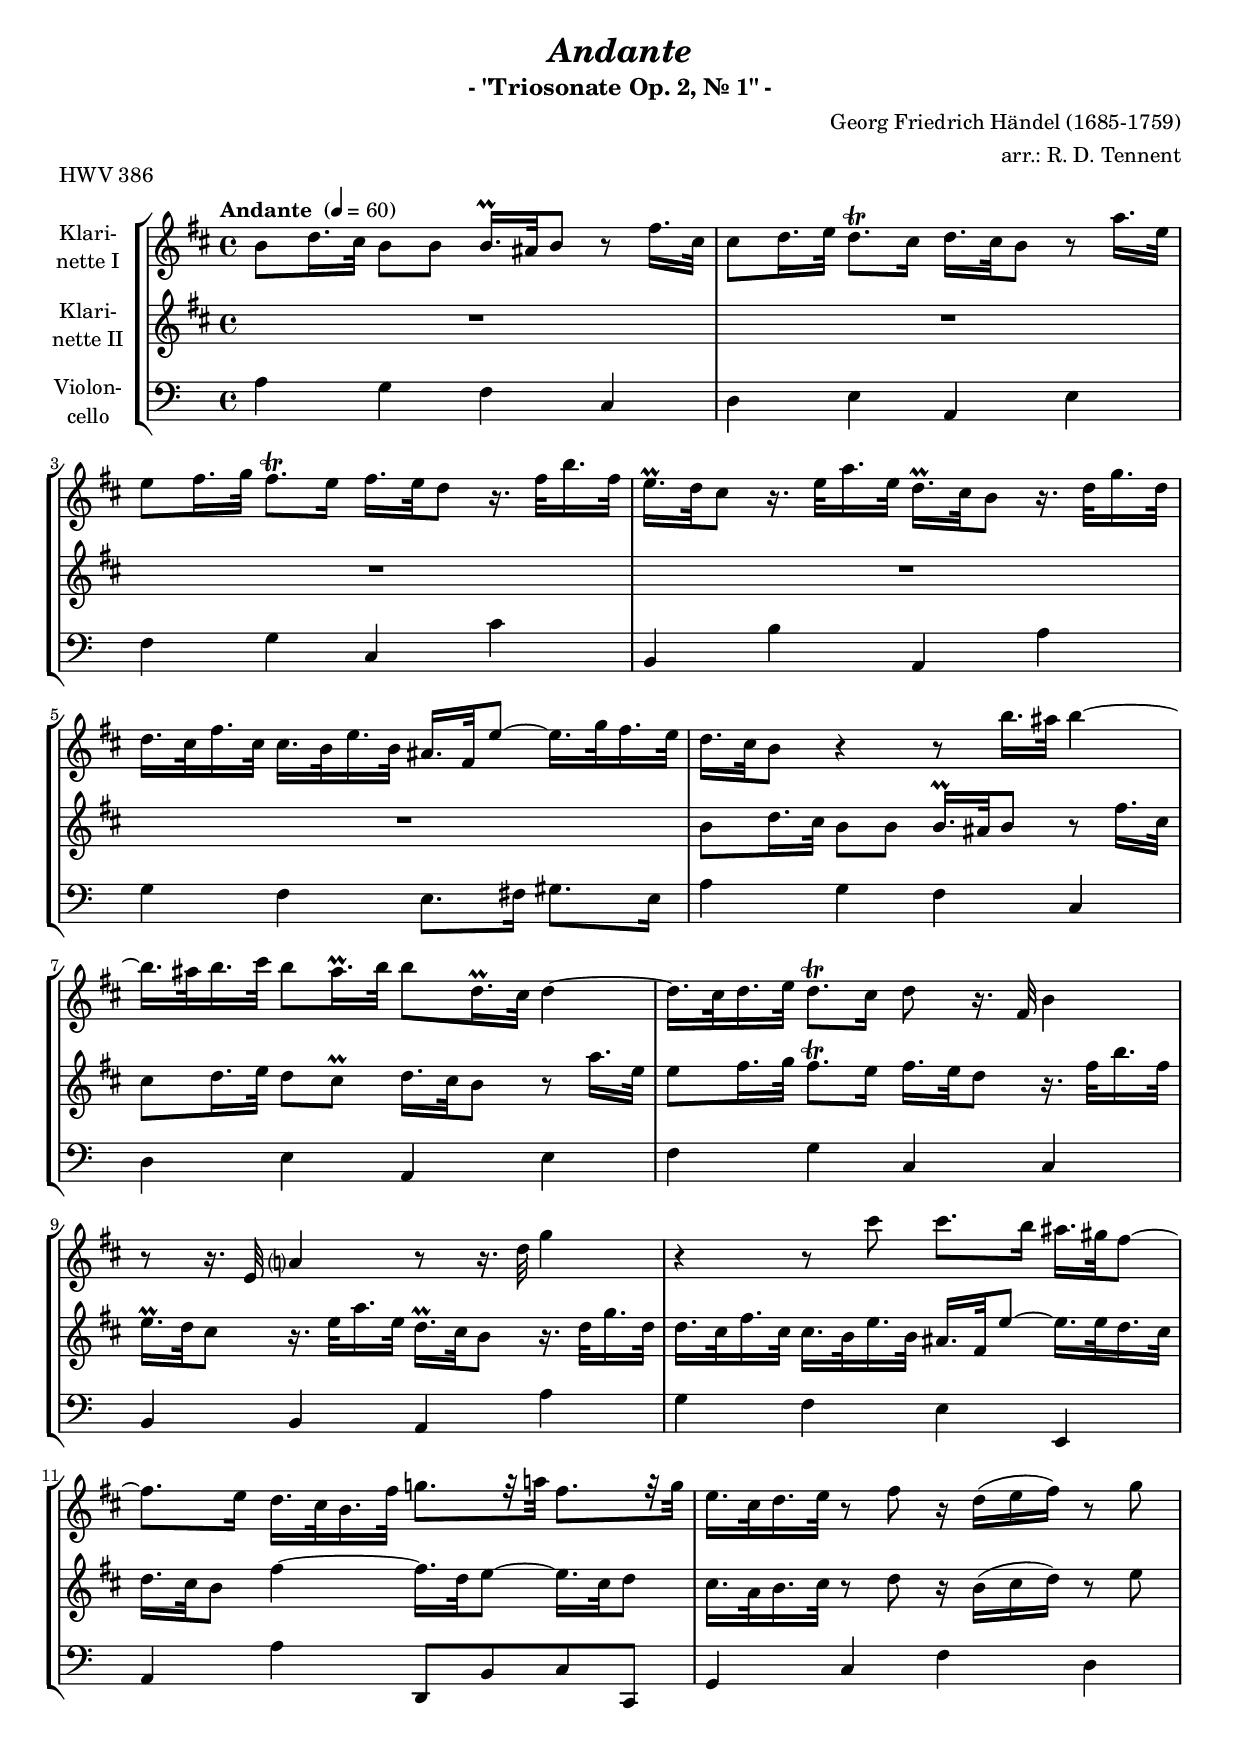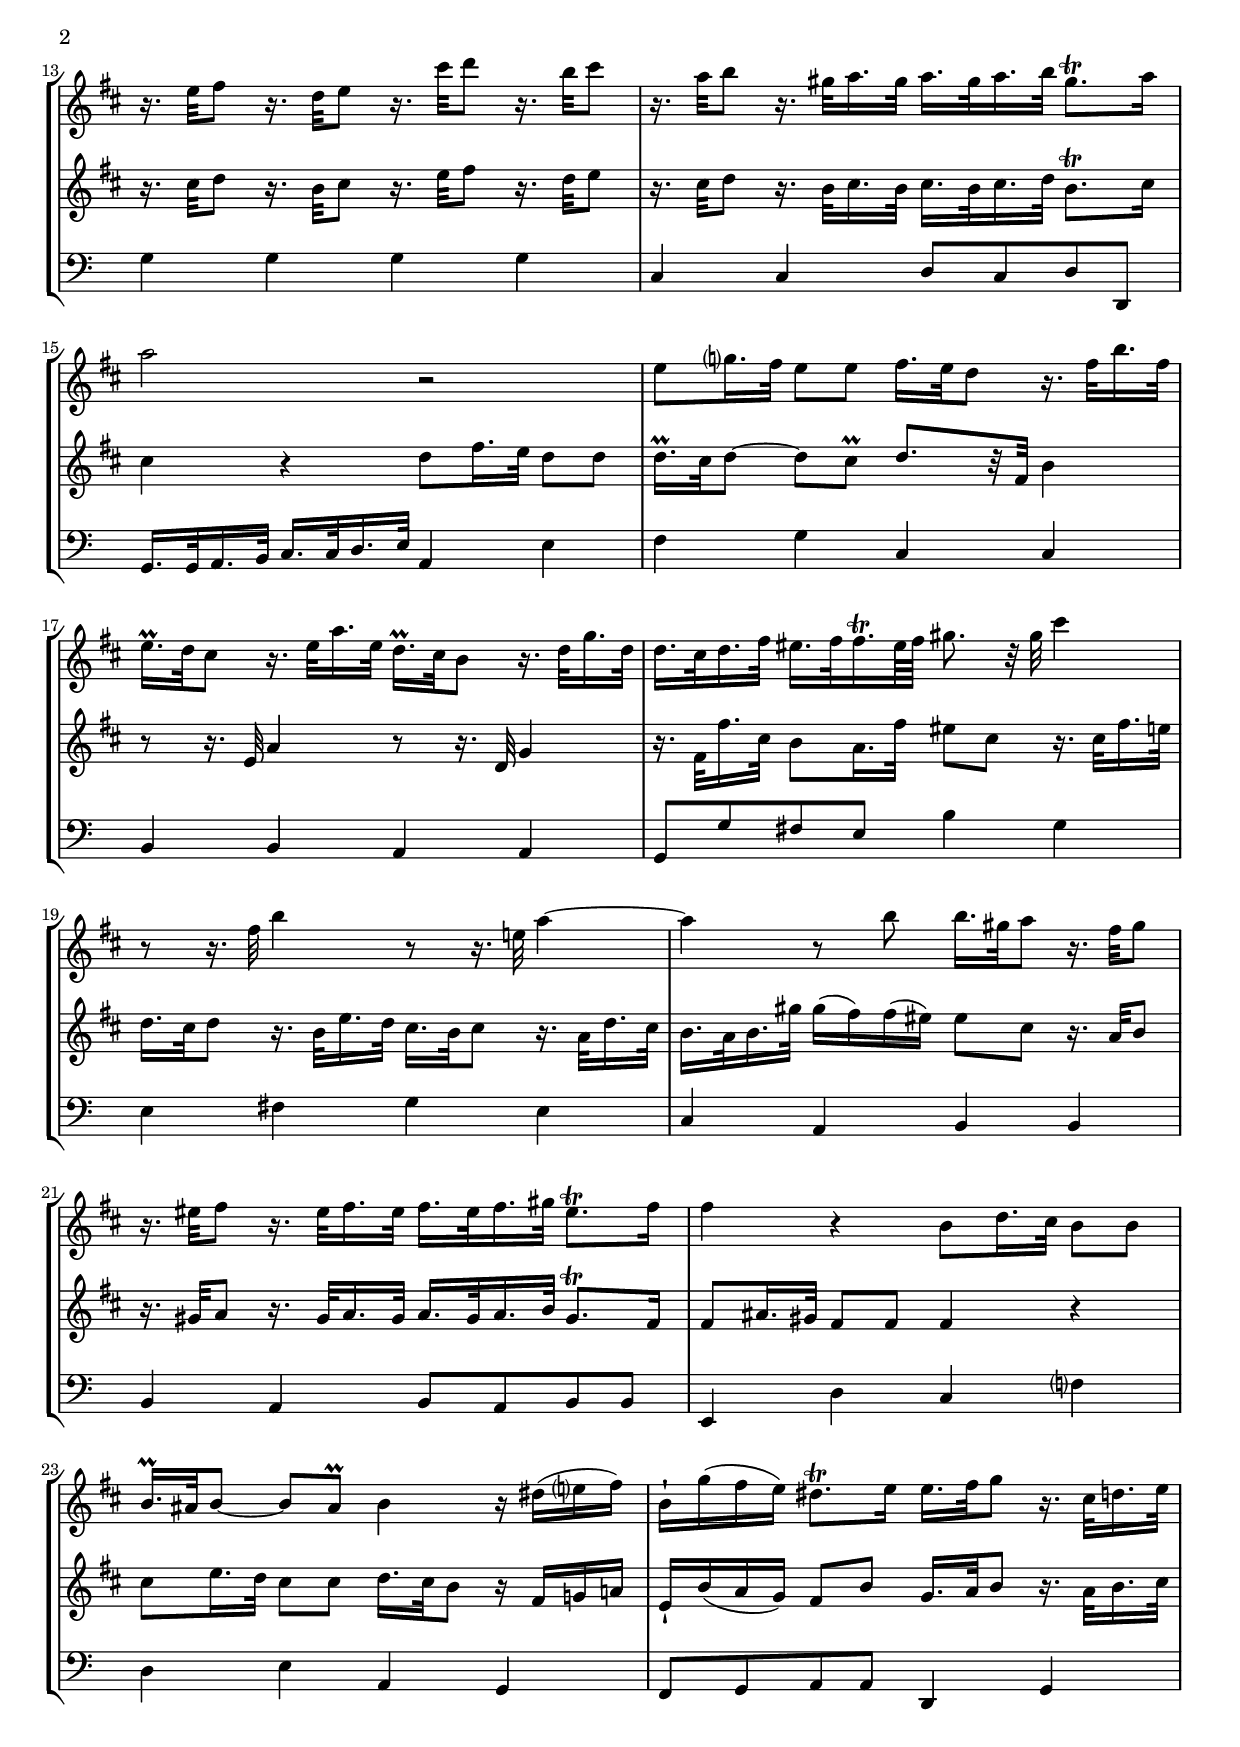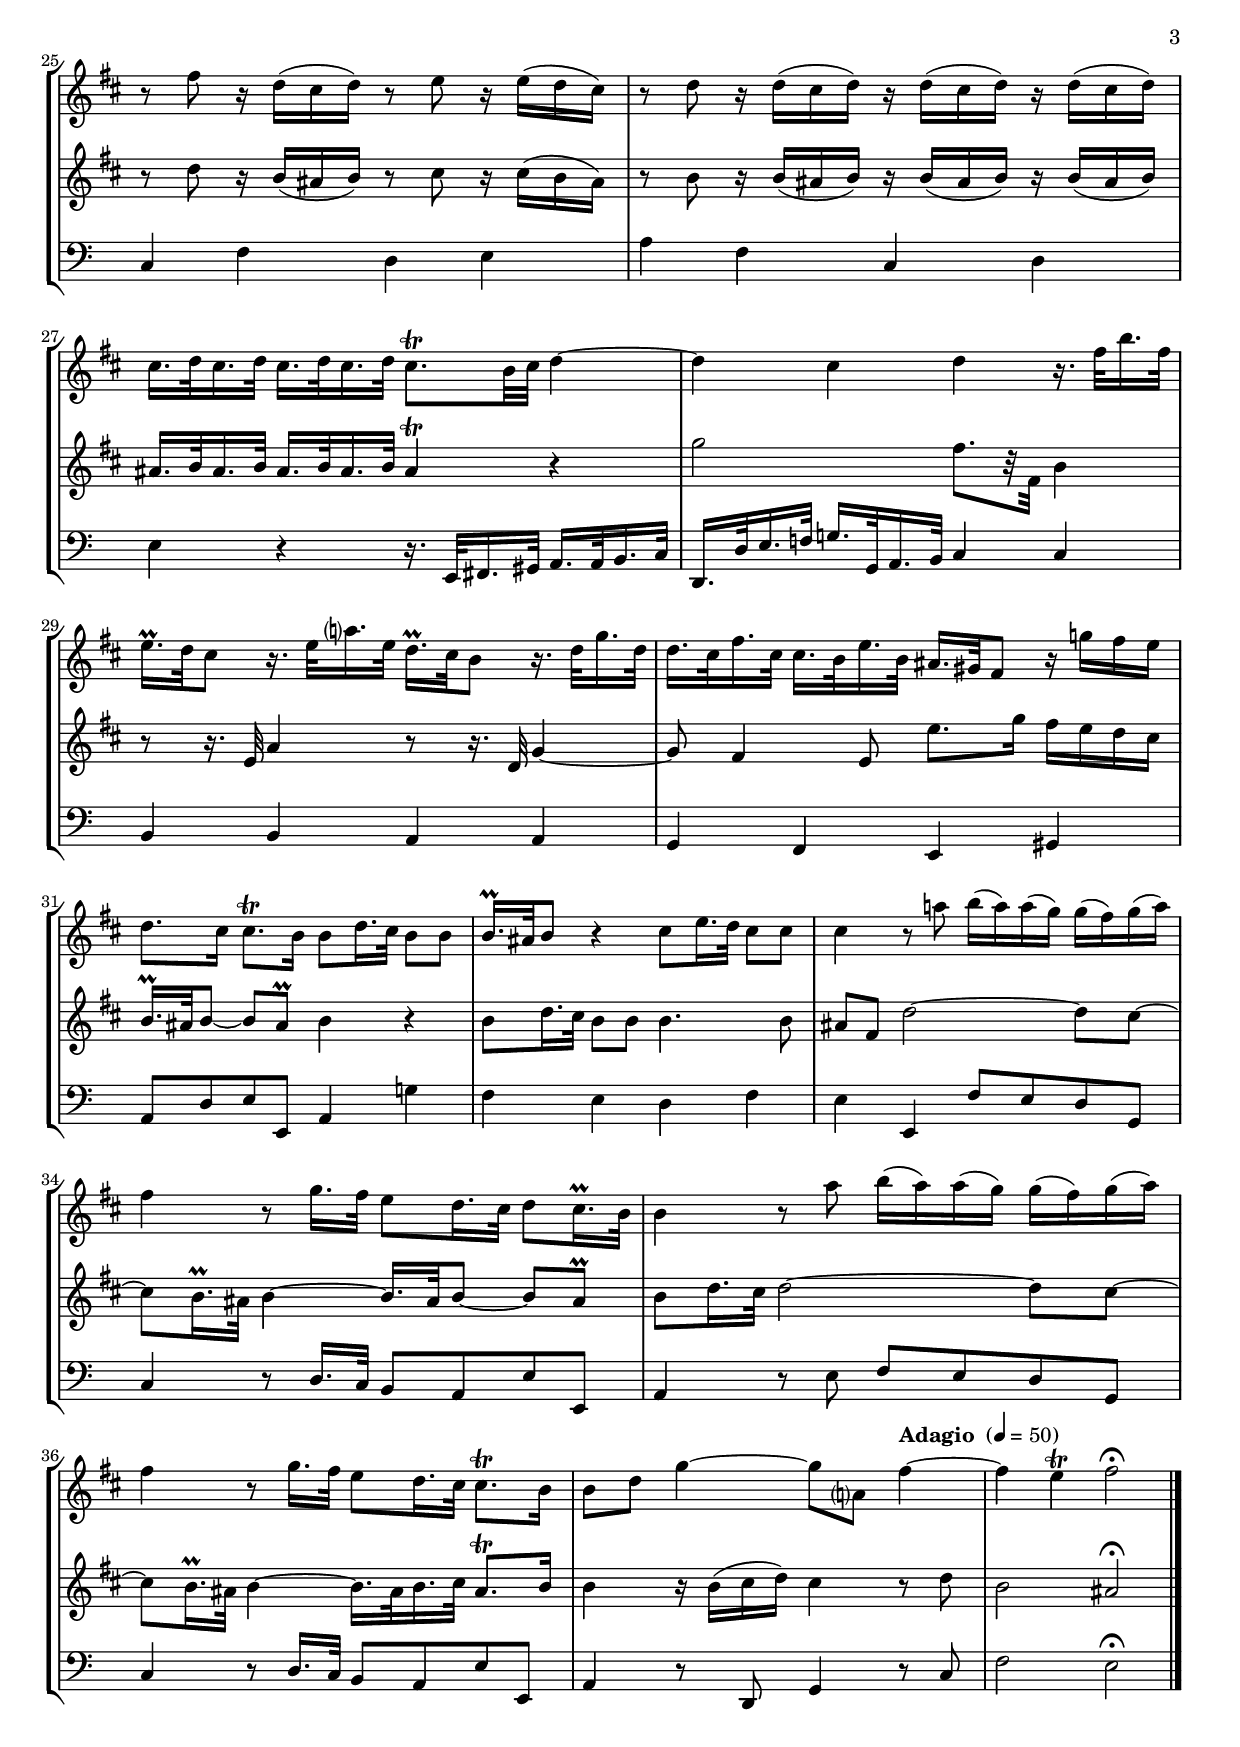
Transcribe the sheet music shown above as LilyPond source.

\version "2.18.2"
\include "deutsch.ly"

#(set-global-staff-size 18.25)

\header {
  title     = \markup \bold \italic "Andante"
  subtitle  = "- \"Triosonate Op. 2, Nr. 1\" -"
  composer  = "Georg Friedrich Händel (1685-1759)"
  arranger  = "arr.: R. D. Tennent"
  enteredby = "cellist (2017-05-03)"
  piece     = "HWV 386"
}

voiceconsts = {
  \key d \minor
  \time 4/4
  \clef "treble"
%  \numericTimeSignature
  \compressFullBarRests
  % Set default beaming for all staves
%  \set Timing.beamExceptions = #'()
%  \set Timing.baseMoment     = #(ly:make-moment 1 4)
%  \set Timing.beatStructure  = #'(1 1 1)
  \tempo "Andante " 4=60
}

mifl = "flute"
mikl = "clarinet"
mist = "string ensemble 1"
miba = "bassoon"
%miba = "harpsichord"
milo = "drawbar organ"

adagio = { \tempo "Adagio " 4=50 }

va = \relative c'' {
  \voiceconsts

  d8 f16. e32 d8 d d16.\prall cis32 d8 r a'16. e32
  e8 f16. g32 f8.\trill e16 f16. e32 d8 r c'16. g32
  g8 a16. b32 a8.\trill g16 a16. g32 f8 r16. a32 d16. a32

  g16.\prall f32 e8 r16. g32 c16. g32 f16.\prall e32 d8 r16. f32 b16. f32
  f16. e32 a16. e32 e16. d32 g16. d32 cis16. a32 g'8~ g16. b32 a16. g32
  f16. e32 d8 r4 r8 d'16. cis32 d4~

  d16. cis32 d16. e32 d8 cis16.\prall d32 d8 f,16.\prall e32 f4~
  f16. e32 f16. g32 f8.\trill e16 f8 r16. a,32 d4
  r8 r16. g,32 c?4 r8 r16. f32 b4

  r4 r8 e e8. d16 cis16. h32 a8~
  a8. g16 f16. e32 d16. a'32 b!8.[ r32 c!] a8.[ r32 b]

  g16. e32 f16. g32 r8 a r16 f( g a) r8 b
  r16. g32 a8 r16. f32 g8 r16. e'32 f8 r16. d32 e8
  r16. c32 d8 r16. h32 c16. h32 c16. h32 c16. d32 h8.\trill c16

  c2 r
  g8 b?16. a32 g8 g a16. g32 f8 r16. a32 d16. a32
  g16.\prall f32 e8 r16. g32 c16. g32 f16.\prall e32 d8 r16. f32 b16. f32

  f16. e32 f16. a32 gis16. a32 a16.\trill gis64 a h8. r32 h e4
  r8 r16. a,32 d4 r8 r16. g,!32 c4~

  c r8 d d16. h32 c8 r16. a32 h8
  r16. gis32 a8 r16. gis32 a16. gis32 a16. gis32 a16. h32 gis8.\trill a16
  a4 r d,8 f16. e32 d8 d

  d16.\prall cis32 d8~ d cis\prall d4 r16 fis( g? a)
  d,-! b'( a g) fis8.\trill g16 g16. a32 b8 r16. e,32 f16. g32
  r8 a r16 f( e f) r8 g r16 g( f e)

  r8 f r16 f( e f) r f( e f) r f( e f)
  e16. f32 e16. f32 e16. f32 e16. f32 e8.\trill d32 e f4~

  f e f r16. a32 d16. a32
  g16.\prall f32 e8 r16. g32 c?16. g32 f16.\prall e32 d8 r16. f32 b16. f32

  f16. e32 a16. e32 e16. d32 g16. d32 cis16. h32 a8 r16 b'! a g
  f8. e16 e8.\trill d16 d8 f16. e32 d8 d
  d16.\prall cis32 d8 r4 e8 g16. f32 e8 e

  e4 r8 c'! d16( c) c( b) b( a) b( c)
  a4 r8 b16. a32 g8 f16. e32 f8 e16.\prall d32
  d4 r8 c' d16( c) c( b) b( a) b( c)

  a4 r8 b16. a32 g8 f16. e32 e8.\trill d16
  d8 f b4~ b8 c,? \adagio a'4~
  a g\trill a2\fermata \bar "|."
}

vb = \relative c'' {
  \voiceconsts

  R1*5
  d8 f16. e32 d8 d d16.\prall cis32 d8 r a'16. e32

  e8 f16. g32 f8 e\prall f16. e32 d8 r c'16. g32
  g8 a16. b32 a8.\trill g16 a16. g32 f8 r16. a32 d16. a32
  g16.\prall f32 e8 r16. g32 c16. g32 f16.\prall e32 d8 r16. f32 b16. f32

  f16. e32 a16. e32 e16. d32 g16. d32 cis16. a32 g'8~ g16. g32 f16. e32
  f16. e32 d8 a'4~ a16. f32 g8~ g16. e32 f8

  e16. c32 d16. e32 r8 f r16 d( e f) r8 g
  r16. e32 f8 r16. d32 e8 r16. g32 a8 r16. f32 g8
  r16. e32 f8 r16. d32 e16. d32 e16. d32 e16. f32 d8.\trill e16

  e4 r f8 a16. g32 f8 f
  f16.\prall e32 f8~ f e\prall f8.[ r32 a,] d4
  r8 r16. g,32 c4 r8 r16. f,32 b4

  r16. a32 a'16. e32 d8 c16. a'32 gis8 e r16. e32 a16. g32
  f16. e32 f8 r16. d32 g16. f32 e16. d32 e8 r16. c32 f16. e32

  d16. c32 d16. h'32 h16( a) a( gis) gis8 e r16. c32 d8
  r16. h32 c8 r16. h32 c16. h32 c16. h32 c16. d32 h8.\trill a16
  a8 cis16. h32 a8 a a4 r

  e'8 g16. f32 e8 e f16. e32 d8 r16 a b! c!
  g-! d'( c b) a8 d b16. c32 d8 r16. c32 d16. e32
  r8 f r16 d( cis d) r8 e r16 e( d cis)

  r8 d r16 d( cis d) r d( cis d) r d( cis d)
  cis16. d32 cis16. d32 cis16. d32 cis16. d32 cis4\trill r

  b'2 a8.[ r32 a,] d4
  r8 r16. g,32 c4 r8 r16. f,32 b4~

  b8 a4 g8 g'8. b16 a g f e
  d16.\prall cis32 d8~ d cis\prall d4 r
  d8 f16. e32 d8 d d4. d8

  cis a f'2~ f8 e~
  e d16.\prall cis32 d4~ d16. cis32 d8~ d cis\prall
  d f16. e32 f2~ f8 e~

  e d16.\prall cis32 d4~ d16. cis32 d16. e32 cis8.\trill d16
  d4 r16 d( e f) e4 \adagio r8 f
  d2 cis\fermata \bar "|."
}

vc = \relative c'' {
  \voiceconsts
  \clef "bass"

  d4 c b f
  g a d, a'
  b c f, f'

  e, e' d, d'
  c b a8. h16 cis8.[ a16]
  d4 c b f

  g a d, a'
  b c f, f
  e e d d'

  c b a a,
  d d' g,,8 e' f f,

  c'4 f b g
  c c c c
  f, f g8 f g g,

  c16. c32 d16. e32 f16. f32 g16. a32 d,4 a'
  b c f, f
  e e d d

  c8 c' h a e'4 c
  a h c a

  f d e e
  e d e8 d e e
  a,4 g' f b?

  g a d, c
  b8 c d d g,4 c
  f b g a

  d b f g
  a r r16. a,32 h16. cis32 d16. d32 e16. f32

  g,16. g'32 a16. b!32 c!16. c,32 d16. e32 f4 f
  e e d d

  c b a cis
  d8 g a a, d4 c'!
  b a g b

  a a, b'8 a g c,
  f4 r8 g16. f32 e8 d a' a,
  d4 r8 a' b a g c,

  f4 r8 g16. f32 e8 d a' a,
  d4 r8 g, c4 \adagio r8 f
  b2 a\fermata \bar "|."
}


music = \new StaffGroup <<
      \new Staff {
	\set Staff.midiInstrument = \mikl
	\set Staff.instrumentName = \markup \center-column { "Klari-" "nette I" }
	\transpose d h, { \va }
      }

      \new Staff {
	\set Staff.midiInstrument = \mikl
	\set Staff.instrumentName = \markup \center-column { "Klari-" "nette II" }
	\transpose d h, { \vb }
      }

      \new Staff {
	\set Staff.midiInstrument = \miba
	\set Staff.instrumentName = \markup \center-column { "Violon-" "cello" }
	\transpose d a,, { \vc }
      }
>>

\book {
  \score {
    \music
    \layout {}
  }

  \score {
    \unfoldRepeats \music

    \midi {
      \context {
        \Score
      }
    }
  }
}
